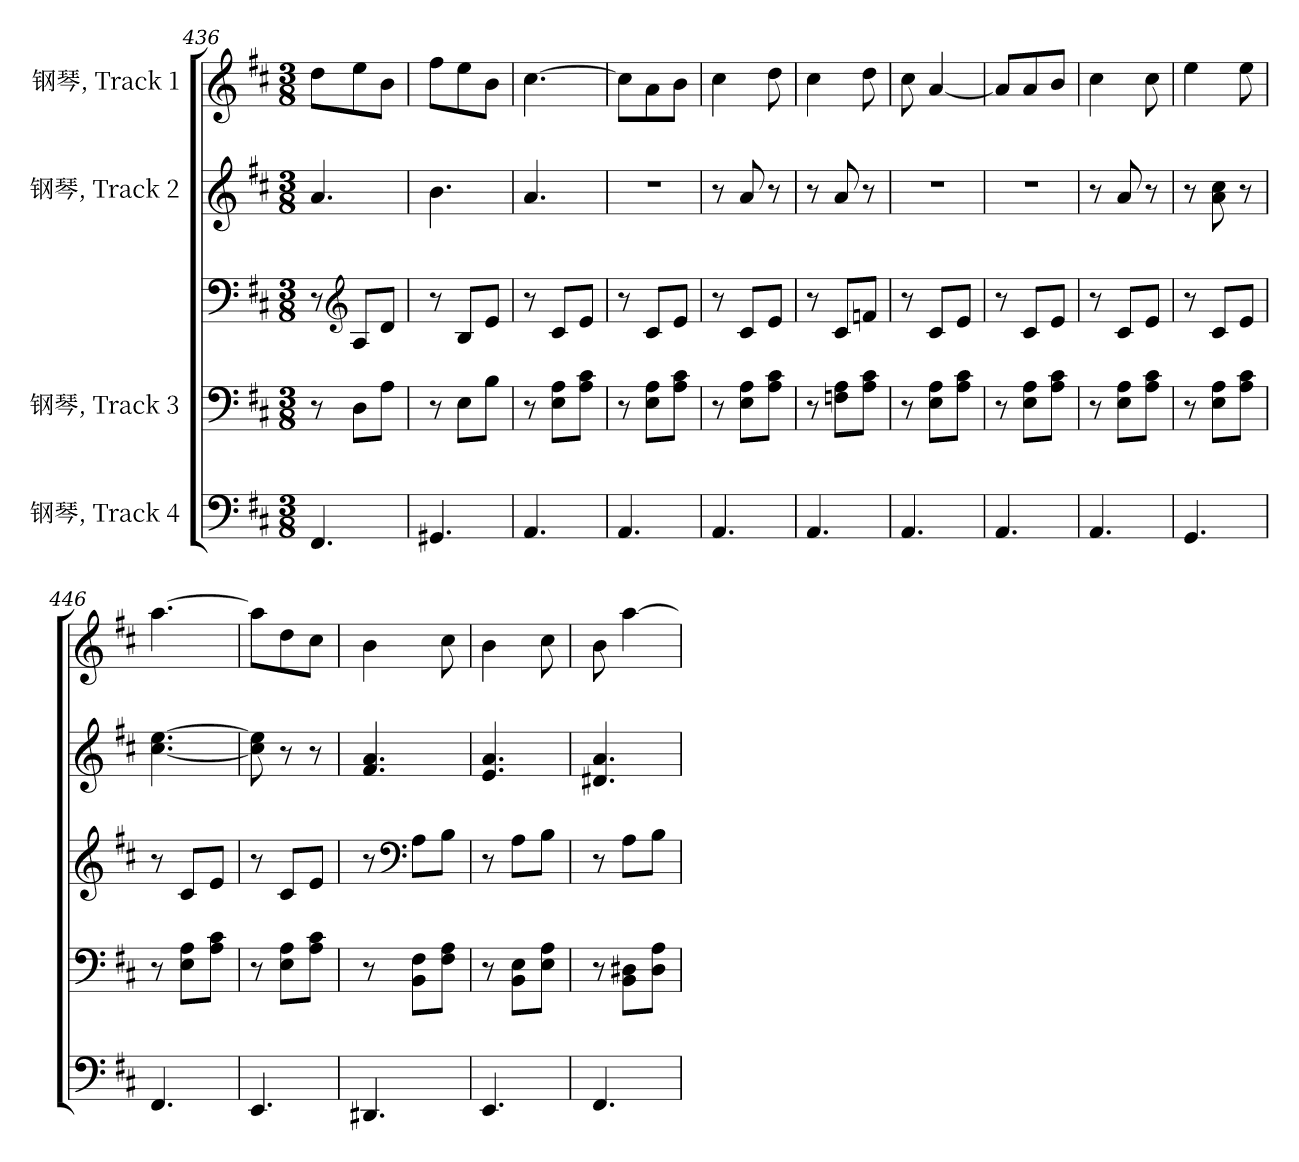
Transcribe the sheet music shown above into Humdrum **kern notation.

**kern	**kern	**kern	**kern	**kern
*part4	*part3	*part3	*part2	*part1
*staff5	*staff4	*staff3	*staff2	*staff1
*I"钢琴, Track 4	*I"钢琴, Track 3	*	*I"钢琴, Track 2	*I"钢琴, Track 1
!!LO:LB:g=z
*clefF4	*clefF4	*clefF4	*clefG2	*clefG2
*k[f#c#]	*k[f#c#]	*k[f#c#]	*k[f#c#]	*k[f#c#]
*M3/8	*M3/8	*M3/8	*M3/8	*M3/8
=436	=436	=436	=436	=436
4.FF#/	8r	8r	4.a/	8dd\L
*	*	*clefG2	*	*
.	8D\L	8A/L	.	8ee\
.	8A\J	8d/J	.	8b\J
=437	=437	=437	=437	=437
4.GG#X/	8r	8r	4.b\	8ff#\L
.	8E\L	8B/L	.	8ee\
.	8B\J	8e/J	.	8b\J
=438	=438	=438	=438	=438
4.AA/	8r	8r	4.a/	[4.cc#\
.	8E\ 8A\L	8c#/L	.	.
.	8A\ 8c#\J	8e/J	.	.
=439	=439	=439	=439	=439
4.AA/	8r	8r	4.r	8cc#\L]
.	8E\ 8A\L	8c#/L	.	8a\
.	8A\ 8c#\J	8e/J	.	8b\J
=440	=440	=440	=440	=440
4.AA/	8r	8r	8r	4cc#\
.	8E\ 8A\L	8c#/L	8a/	.
.	8A\ 8c#\J	8e/J	8r	8dd\
=441	=441	=441	=441	=441
4.AA/	8r	8r	8r	4cc#\
.	8Fn\ 8A\L	8c#/L	8a/	.
.	8A\ 8c#\J	8fn/J	8r	8dd\
=442	=442	=442	=442	=442
4.AA/	8r	8r	4.r	8cc#\
.	8E\ 8A\L	8c#/L	.	[4a/
.	8A\ 8c#\J	8e/J	.	.
=443	=443	=443	=443	=443
4.AA/	8r	8r	4.r	8a/L]
.	8E\ 8A\L	8c#/L	.	8a/
.	8A\ 8c#\J	8e/J	.	8b/J
=444	=444	=444	=444	=444
4.AA/	8r	8r	8r	4cc#\
.	8E\ 8A\L	8c#/L	8a/	.
.	8A\ 8c#\J	8e/J	8r	8cc#\
!!LO:PB:g=z
=445	=445	=445	=445	=445
4.GG/	8r	8r	8r	4ee\
.	8E\ 8A\L	8c#/L	8a\ 8cc#\	.
.	8A\ 8c#\J	8e/J	8r	8ee\
=446	=446	=446	=446	=446
4.FF#/	8r	8r	[4.cc#\ [4.ee\	[4.aa\
.	8E\ 8A\L	8c#/L	.	.
.	8A\ 8c#\J	8e/J	.	.
=447	=447	=447	=447	=447
4.EE/	8r	8r	8cc#\] 8ee\]	8aa\L]
.	8E\ 8A\L	8c#/L	8r	8dd\
.	8A\ 8c#\J	8e/J	8r	8cc#\J
=448	=448	=448	=448	=448
4.DD#X/	8r	8r	4.f#/ 4.a/	4b\
*	*	*clefF4	*	*
.	8BB\ 8F#\L	8A\L	.	.
.	8F#\ 8A\J	8B\J	.	8cc#\
=449	=449	=449	=449	=449
4.EE/	8r	8r	4.e/ 4.a/	4b\
.	8BB\ 8E\L	8A\L	.	.
.	8E\ 8A\J	8B\J	.	8cc#\
=450	=450	=450	=450	=450
4.FF#/	8r	8r	4.d#X/ 4.a/	8b\
.	8BB\ 8D#X\L	8A\L	.	[4aa\
.	8D#\ 8A\J	8B\J	.	.
=	=	=	=	=
*-	*-	*-	*-	*-
